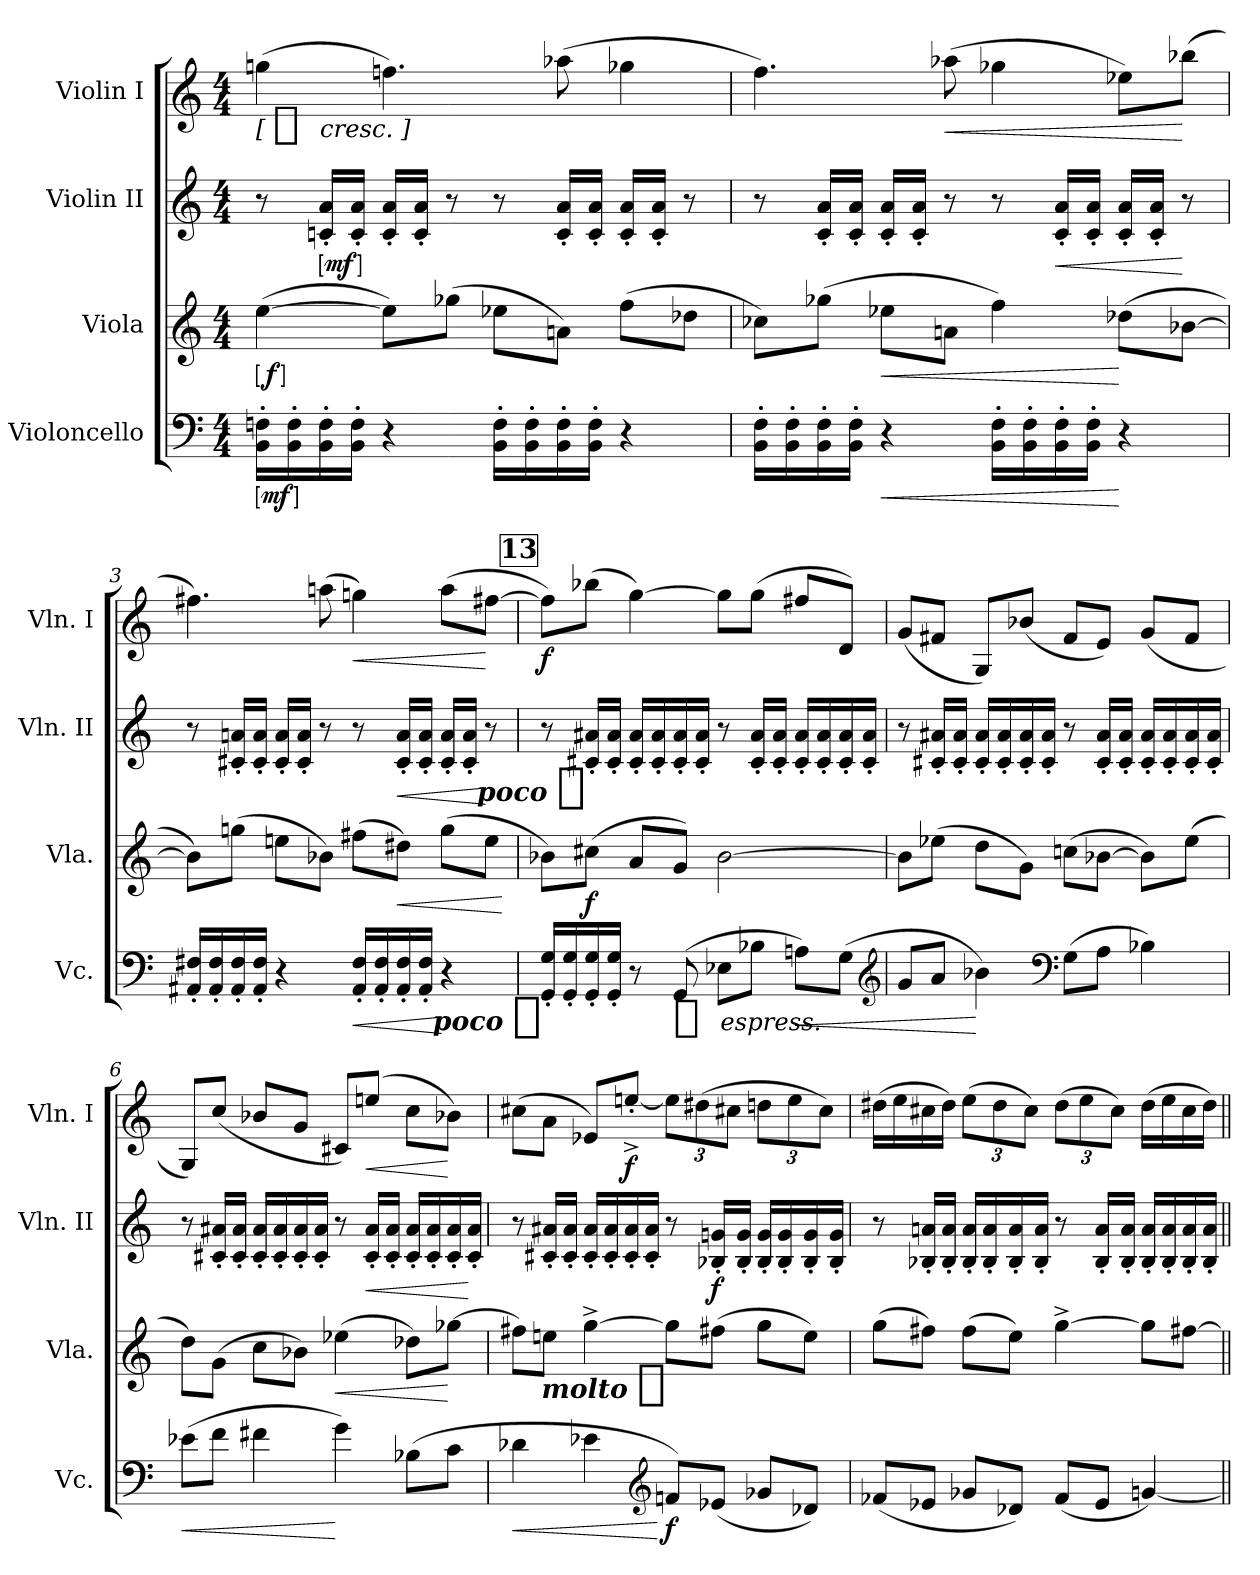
**kern	**dynam	**kern	**dynam	**kern	**dynam	**kern	**dynam
*part4	*part4	*part3	*part3	*part2	*part2	*part1	*part1
*staff4	*staff4	*staff3	*staff3	*staff2	*staff2	*staff1	*staff1
*I"Violoncello	*	*I"Viola	*	*I"Violin II	*	*I"Violin I	*
*I'Vc.	*	*I'Vla.	*	*I'Vln. II	*	*I'Vln. I	*
*clefF4	*	*clefG2	*	*clefG2	*	*clefG2	*
*k[]	*	*k[]	*	*k[]	*	*k[]	*
*C:	*	*C:	*	*C:	*	*C:	*
*M4/4	*	*M4/4	*	*M4/4	*	*M4/4	*
=1	=1	=1	=1	=1	=1	=1	=1
!	!LO:DY:ed=brack	!	!LO:DY:ed=brack	!	!	!	!LO:DY:t=[ %s cresc. ]
16BB' 16Fn'LL	mf	([4ee	f	8r	.	(4ggn	f
16BB' 16F'	.	.	.	.	.	.	.
!	!	!	!	!	!LO:DY:ed=brack	!	!
16BB' 16F'	.	.	.	16cn' 16a'LL	mf	.	.
16BB' 16F'JJ	.	.	.	16c' 16a'JJ	.	.	.
4r	.	8eeL])	.	16c' 16a'LL	.	4.ffn)	.
.	.	.	.	16c' 16a'JJ	.	.	.
.	.	(8gg-XJ	.	8r	.	.	.
16BB' 16F'LL	.	8ee-XL	.	8r	.	.	.
16BB' 16F'	.	.	.	.	.	.	.
16BB' 16F'	.	8anJ)	.	16c' 16a'LL	.	(8aa-X	.
16BB' 16F'JJ	.	.	.	16c' 16a'JJ	.	.	.
4r	.	(8ffL	.	16c' 16a'LL	.	4gg-X	.
.	.	.	.	16c' 16a'JJ	.	.	.
.	.	8dd-XJ	.	8r	.	.	.
=2	=2	=2	=2	=2	=2	=2	=2
16BB' 16F'LL	.	8cc-XL)	.	8r	.	4.ff)	.
16BB' 16F'	.	.	.	.	.	.	.
16BB' 16F'	.	(8gg-XJ	.	16c' 16a'LL	.	.	.
16BB' 16F'JJ	.	.	.	16c' 16a'JJ	.	.	.
!	!LO:HP:b	!	!LO:HP:b	!	!	!	!
4r	<	8ee-XL	<	16c' 16a'LL	.	.	.
.	.	.	.	16c' 16a'JJ	.	.	.
!	!	!	!	!	!	!	!LO:HP:b
.	.	8anJ	.	8r	.	(8aa-X	<
16BB' 16F'LL	.	4ff)	.	8r	.	4gg-X	.
16BB' 16F'	.	.	.	.	.	.	.
!	!	!	!	!	!LO:HP:b	!	!
16BB' 16F'	.	.	.	16c' 16a'LL	<	.	.
16BB' 16F'JJ	.	.	.	16c' 16a'JJ	.	.	.
4r	[	(8dd-XL	[	16c' 16a'LL	.	8ee-XL)	.
.	.	.	.	16c' 16a'JJ	.	.	.
.	.	[8b-XJ	.	8r	[	(8bb-XJ	[
=3	=3	=3	=3	=3	=3	=3	=3
16AA#X' 16F#X'LL	.	8b-L])	.	8r	.	4.ff#X)	.
16AA#' 16F#'	.	.	.	.	.	.	.
16AA#' 16F#'	.	(8ggnJ	.	16c#X' 16an'LL	.	.	.
16AA#' 16F#'JJ	.	.	.	16c#' 16a'JJ	.	.	.
4r	.	8eenL	.	16c#' 16a'LL	.	.	.
.	.	.	.	16c#' 16a'JJ	.	.	.
.	.	8b-XJ)	.	8r	.	(8aan	.
!	!LO:HP:b	!	!	!	!	!	!LO:HP:b
16AA#' 16F#'LL	<	(8ff#XL	.	8r	.	4ggn)	<
16AA#' 16F#'	.	.	.	.	.	.	.
!	!	!	!LO:HP:b	!	!LO:HP:b	!	!
16AA#' 16F#'	.	8dd#XJ)	<	16c#' 16a'LL	<	.	.
16AA#' 16F#'JJ	.	.	.	16c#' 16a'JJ	.	.	.
4r	[	(8ggL	.	16c#' 16a'LL	.	(8aaL	.
.	.	.	.	16c#' 16a'JJ	.	.	.
.	.	8eeJ	.	8r	[	[8ff#XJ	[
.	.	.	[	.	.	.	.
!!LO:REH:place=s1:t=13
=4	=4	=4	=4	=4	=4	=4	=4
!	!LO:DY:rj:t=poco %s	!	!	!	!	!	!
16GG' 16G'LL	f	8b-XL)	.	8r	.	8ff#L])	f
16GG' 16G'	.	.	.	.	.	.	.
!	!	!	!	!	!LO:DY:rj:t=poco %s	!	!
16GG' 16G'	.	(8cc#XJ	f	16c#X' 16a#X'LL	f	(8bb-XJ	.
16GG' 16G'JJ	.	.	.	16c#' 16a#'JJ	.	.	.
8r	.	8aL	.	16c#' 16a#'LL	.	[4gg)	.
.	.	.	.	16c#' 16a#'	.	.	.
!	!LO:DY:t=%s espress.	!	!	!	!	!	!
(8GG	f	8gJ)	.	16c#' 16a#'	.	.	.
.	.	.	.	16c#' 16a#'JJ	.	.	.
8E-XL	.	[2b-	.	8r	.	8ggL]	.
8B-XJ	.	.	.	16c#' 16a#'LL	.	(8ggJ	.
.	.	.	.	16c#' 16a#'JJ	.	.	.
!	!LO:HP:b	!	!	!	!	!	!
8AnL)	<	.	.	16c#' 16a#'LL	.	8ff#XL	.
.	.	.	.	16c#' 16a#'	.	.	.
(8GJ	.	.	.	16c#' 16a#'	.	8dJ)	.
.	.	.	.	16c#' 16a#'JJ	.	.	.
*clefG2	*	*	*	*	*	*	*
=5	=5	=5	=5	=5	=5	=5	=5
8gL	.	8b-L]	.	8r	.	(8gL	.
8aJ	.	(8ee-XJ	.	16c#X' 16a#X'LL	.	8f#XJ	.
.	.	.	.	16c#' 16a#'JJ	.	.	.
4b-X)	[	8ddL	.	16c#' 16a#'LL	.	8GL)	.
.	.	.	.	16c#' 16a#'	.	.	.
.	.	8gJ)	.	16c#' 16a#'	.	(8b-XJ	.
.	.	.	.	16c#' 16a#'JJ	.	.	.
*clefF4	*	*	*	*	*	*	*
(8GL	.	(8ccnL	.	8r	.	8f#L	.
8AJ	.	[8b-XJ	.	16c#' 16a#'LL	.	8eJ)	.
.	.	.	.	16c#' 16a#'JJ	.	.	.
4B-X)	.	8b-L])	.	16c#' 16a#'LL	.	(8gL	.
.	.	.	.	16c#' 16a#'	.	.	.
.	.	(8ee-J	.	16c#' 16a#'	.	8f#J	.
.	.	.	.	16c#' 16a#'JJ	.	.	.
=6	=6	=6	=6	=6	=6	=6	=6
!	!LO:HP:b	!	!	!	!	!	!
(8e-XL	<	8ddL)	.	8r	.	8GL)	.
8fJ	.	(8gJ	.	16c#X' 16a#X'LL	.	(8ccJ	.
.	.	.	.	16c#' 16a#'JJ	.	.	.
4f#X	.	8ccL	.	16c#' 16a#'LL	.	8b-XL	.
.	.	.	.	16c#' 16a#'	.	.	.
.	.	8b-XJ)	.	16c#' 16a#'	.	8gJ	.
.	.	.	.	16c#' 16a#'JJ	.	.	.
!	!	!	!LO:HP:b	!	!	!	!
4g)	[	(4ee-X	<	8r	.	8c#XL)	.
!	!	!	!	!	!LO:HP:b	!	!LO:HP:b
.	.	.	.	16c#' 16a#'LL	<	(8eenJ	<
.	.	.	.	16c#' 16a#'JJ	.	.	.
(8B-XL	.	8dd-XL)	.	16c#' 16a#'LL	.	8ccL	.
.	.	.	.	16c#' 16a#'	.	.	.
8cJ	.	[8gg-XJ	[	16c#' 16a#'	.	8b-XJ)	[
.	.	.	.	16c#' 16a#'JJ	[	.	.
=7	=7	=7	=7	=7	=7	=7	=7
!	!LO:HP:b	!	!	!	!	!	!
4d-X	<	8ff#XL]	.	8r	.	(8cc#XL	.
.	.	8eenJ	.	16c#X' 16a#X'LL	.	8aJ	.
.	.	.	.	16c#' 16a#'JJ	.	.	.
4e-X	.	[4gg^	.	16c#' 16a#'LL	.	8e-XL)	.
.	.	.	.	16c#' 16a#'	.	.	.
.	.	.	.	16c#' 16a#'	.	[8een'^J	f
.	.	.	.	16c#' 16a#'JJ	.	.	.
*clefG2	*	*	*	*	*	*	*
!	!	!	!LO:DY:rj:t=molto %s	!	!	!	!
8fnL)	[ f	8ggL]	f	8r	.	12eeL]	.
.	.	.	.	.	.	(12dd#X	.
(8e-XJ	.	(8ff#XJ	.	16B-X' 16gn'LL	f	.	.
.	.	.	.	.	.	12cc#XJ	.
.	.	.	.	16B-' 16g'JJ	.	.	.
8g-XL	.	8ggL	.	16B-' 16g'LL	.	12ddnL	.
.	.	.	.	16B-' 16g'	.	.	.
.	.	.	.	.	.	12ee	.
8d-XJ)	.	8eeJ)	.	16B-' 16g'	.	.	.
.	.	.	.	.	.	12cc#J)	.
.	.	.	.	16B-' 16g'JJ	.	.	.
=8	=8	=8	=8	=8	=8	=8	=8
(8f-XL	.	(8ggL	.	8r	.	(16dd#XLL	.
.	.	.	.	.	.	16ee	.
8e-XJ	.	8ff#XJ)	.	16B-X' 16an'LL	.	16cc#X	.
.	.	.	.	16B-' 16a'JJ	.	16dd#JJ)	.
8g-XL	.	(8ff#L	.	16B-' 16a'LL	.	(12eeL	.
.	.	.	.	16B-' 16a'	.	.	.
.	.	.	.	.	.	12dd#	.
8d-XJ)	.	8eeJ)	.	16B-' 16a'	.	.	.
.	.	.	.	.	.	12cc#J)	.
.	.	.	.	16B-' 16a'JJ	.	.	.
(8f-L	.	[4gg^	.	8r	.	(12dd#L	.
.	.	.	.	.	.	12ee	.
8e-J	.	.	.	16B-' 16a'LL	.	.	.
.	.	.	.	.	.	12cc#J)	.
.	.	.	.	16B-' 16a'JJ	.	.	.
[4gn)	.	8ggL]	.	16B-' 16a'LL	.	(16dd#LL	.
.	.	.	.	16B-' 16a'	.	16ee	.
.	.	[8ff#XJ	.	16B-' 16a'	.	16cc#	.
.	.	.	.	16B-' 16a'JJ	.	16dd#JJ)	.
=||	=||	=||	=||	=||	=||	=||	=||
*-	*-	*-	*-	*-	*-	*-	*-
